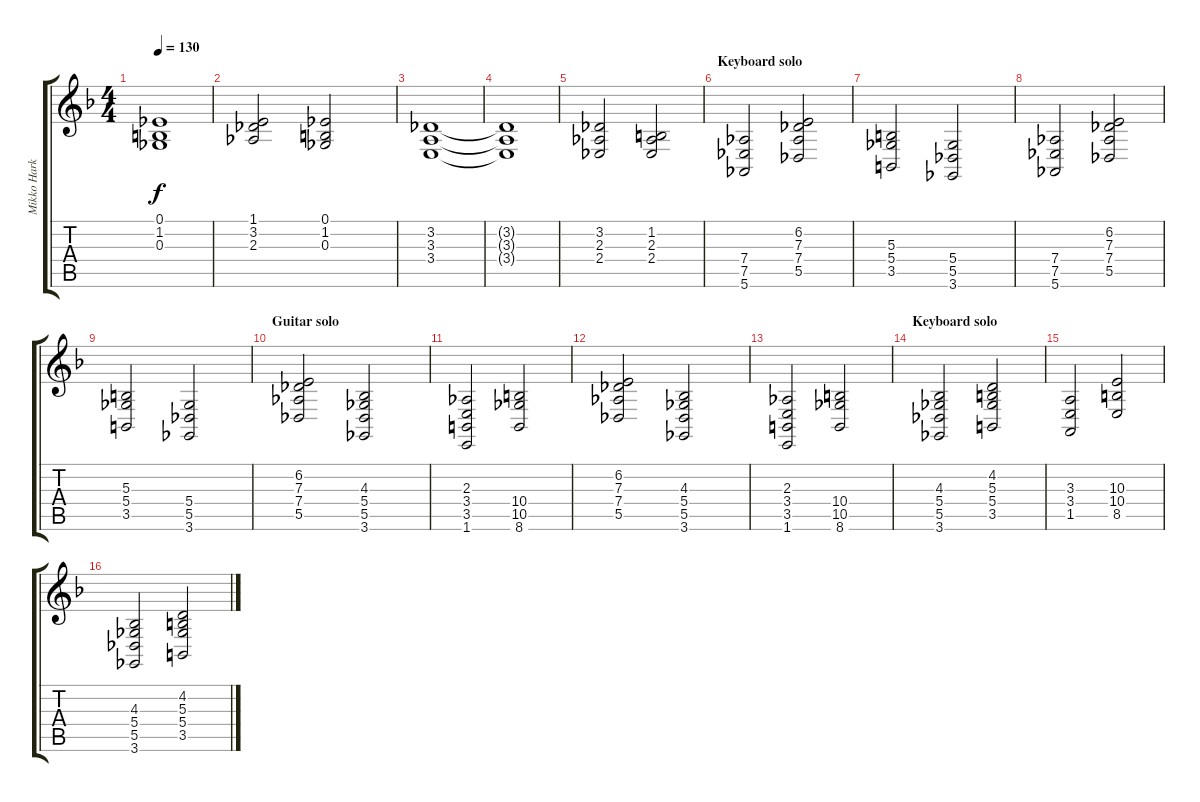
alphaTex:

\track ("Mikko Harkin LH" "Mikko Hark") {instrument harpsichord}
\staff {score tabs}
\tuning (Eb4 Bb3 Gb3 Db3 Ab2 Eb2) {hide}
\ts (4 4)
\tempo 130
\clef g2
\ks dminor
(0.1 1.2 0.3).1{dy f} |
(1.1 3.2 2.3).2 (0.1 1.2 0.3).2 |
(3.2 3.3 3.4).1 |
(3.2{t} 3.3{t} 3.4{t}).1 |
(3.2 2.3 2.4).2 (1.2 2.3 2.4).2 |
\section ("" "Keyboard solo ")
(7.4 7.5 5.6).2{volume 8 instrument pad4choir} (6.2 7.3 7.4 5.5).2 |
(5.3 5.4 3.5).2 (5.4 5.5 3.6).2 |
(7.4 7.5 5.6).2 (6.2 7.3 7.4 5.5).2 |
(5.3 5.4 3.5).2 (5.4 5.5 3.6).2 |
\section ("" "Guitar solo")
(6.2 7.3 7.4 5.5).2 (4.3 5.4 5.5 3.6).2 |
(2.3 3.4 3.5 1.6).2 (10.4 10.5 8.6).2 |
(6.2 7.3 7.4 5.5).2 (4.3 5.4 5.5 3.6).2 |
(2.3 3.4 3.5 1.6).2 (10.4 10.5 8.6).2 |
\section ("" "Keyboard solo")
(4.3 5.4 5.5 3.6).2 (4.2 5.3 5.4 3.5).2 |
(3.3 3.4 1.5).2 (10.3 10.4 8.5).2 |
(4.3 5.4 5.5 3.6).2 (4.2 5.3 5.4 3.5).2
